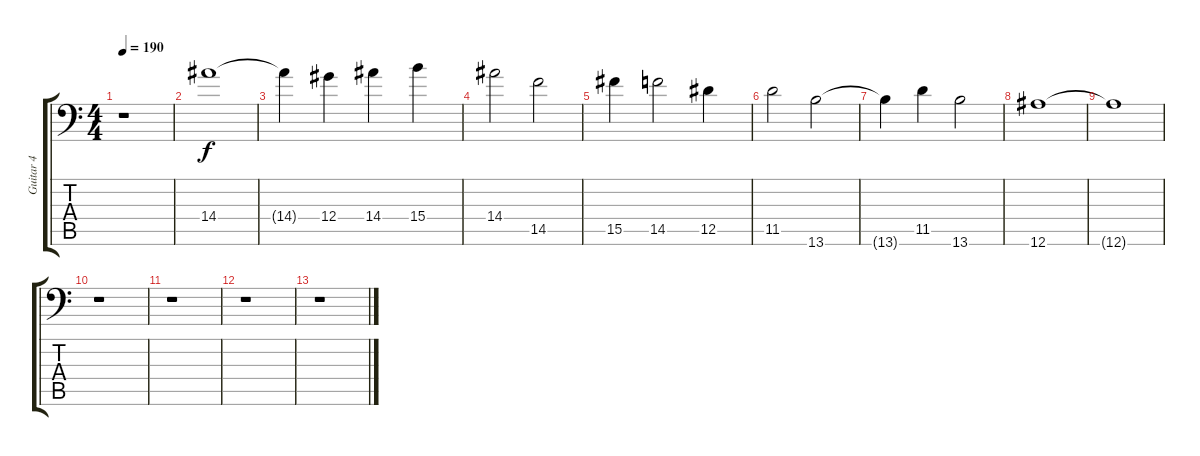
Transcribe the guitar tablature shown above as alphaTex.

\track ("Guitar 4" "Guitar 4") {instrument banjo}
\staff {score tabs}
\tuning (Bb3 F3 Db3 Ab2 Eb2 Bb1) {hide}
\displaytranspose 12
\ts (4 4)
\tempo 190
\clef f4
\ks c
r.1{dy f} |
14.4.1 |
14.4{t}.4 12.4.4 14.4.4 15.4.4 |
14.4.2 14.5.2 |
15.5.4 14.5.2 12.5.4 |
11.5.2 13.6.2 |
13.6{t}.4 11.5.4 13.6.2 |
12.6.1 |
12.6{t}.1 |
r.1 |
r.1 |
r.1 |
r.1
